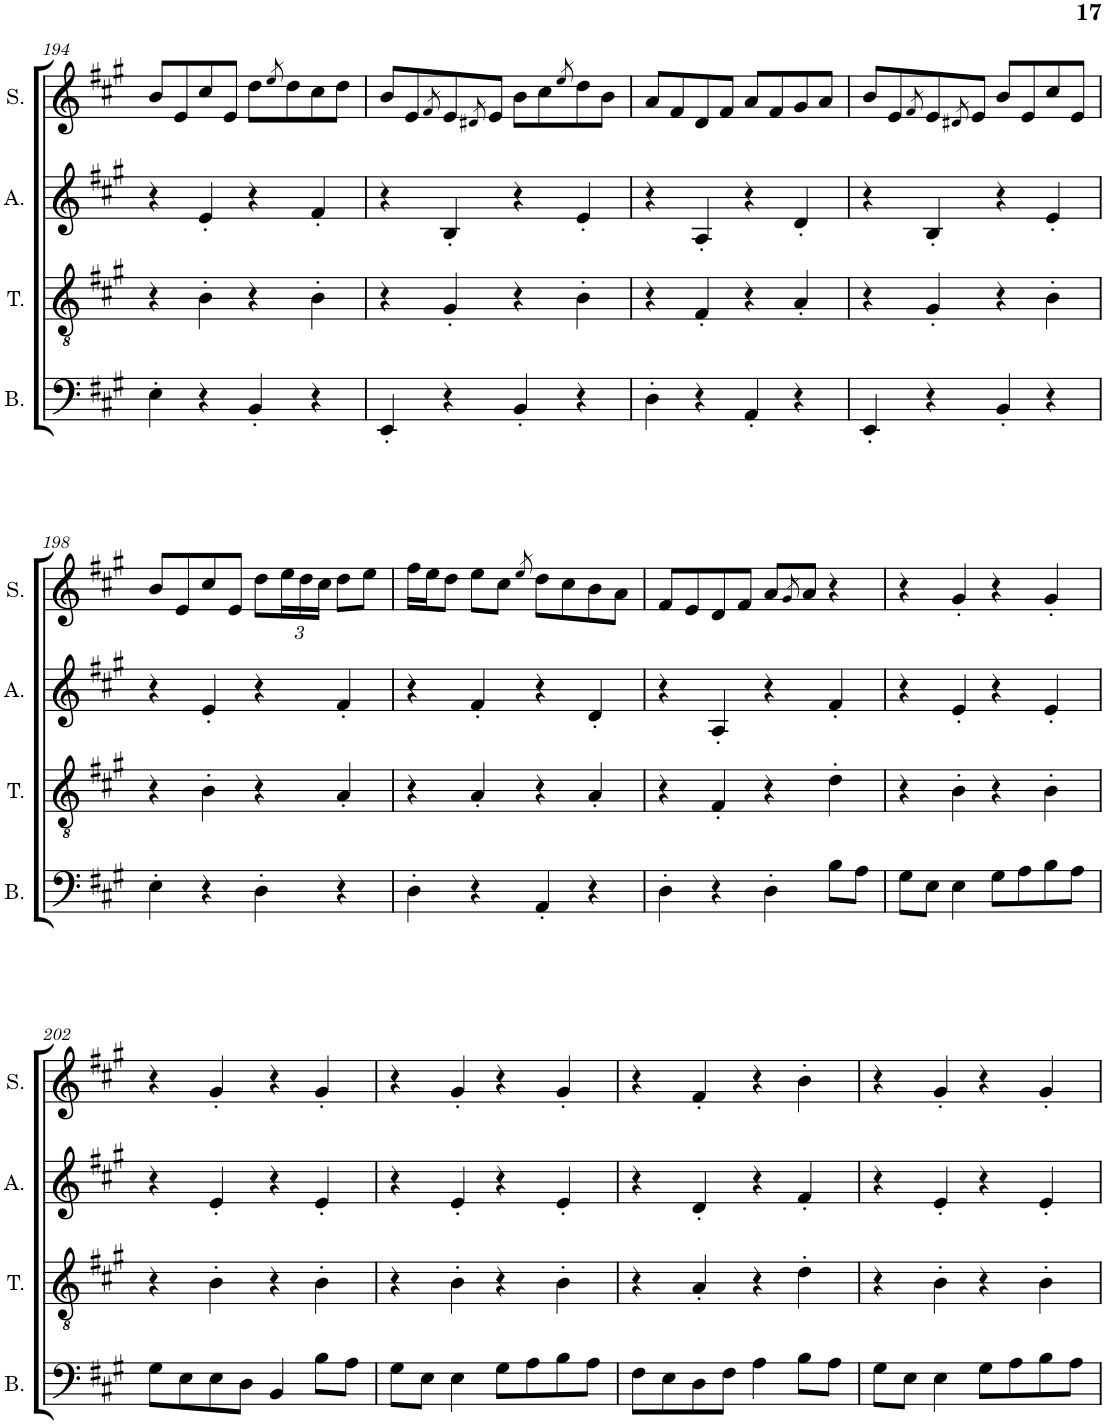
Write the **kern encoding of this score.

**kern	**kern	**kern	**kern
*part4	*part3	*part2	*part1
*staff4	*staff3	*staff2	*staff1
*I"Bass	*I"Tenor	*I"Alto	*I"Soprano
*I'B.	*I'T.	*I'A.	*I'S.
!!LO:PB:g=z
*clefF4	*clefGv2	*clefG2	*clefG2
*k[f#c#g#]	*k[f#c#g#]	*k[f#c#g#]	*k[f#c#g#]
*M4/4	*M4/4	*M4/4	*M4/4
=194	=194	=194	=194
4E'\	4r	4r	8b/L
.	.	.	8e/
4r	4B'\	4e'/	8cc#/
.	.	.	8e/J
4BB'/	4r	4r	8dd\L
.	.	.	8qee/
.	.	.	8dd\
4r	4B'\	4f#'/	8cc#\
.	.	.	8dd\J
=195	=195	=195	=195
4EE'/	4r	4r	8b/L
.	.	.	8e/
.	.	.	8qf#/
4r	4G#'/	4B'/	8e/
.	.	.	8qd#X/
.	.	.	8e/J
4BB'/	4r	4r	8b\L
.	.	.	8cc#\
.	.	.	8qee/
4r	4B'\	4e'/	8dd\
.	.	.	8b\J
=196	=196	=196	=196
4D'\	4r	4r	8a/L
.	.	.	8f#/
4r	4F#'/	4A'/	8d/
.	.	.	8f#/J
4AA'/	4r	4r	8a/L
.	.	.	8f#/
4r	4A'/	4d'/	8g#/
.	.	.	8a/J
=197	=197	=197	=197
4EE'/	4r	4r	8b/L
.	.	.	8e/
.	.	.	8qf#/
4r	4G#'/	4B'/	8e/
.	.	.	8qd#X/
.	.	.	8e/J
4BB'/	4r	4r	8b/L
.	.	.	8e/
4r	4B'\	4e'/	8cc#/
.	.	.	8e/J
!!LO:LB:g=z
=198	=198	=198	=198
4E'\	4r	4r	8b/L
.	.	.	8e/
4r	4B'\	4e'/	8cc#/
.	.	.	8e/J
4D'\	4r	4r	8dd\L
*	*	*	*Xbrackettup
.	.	.	24ee\L
.	.	.	24dd\
.	.	.	24cc#\JJ
4r	4A'/	4f#'/	8dd\L
.	.	.	8ee\J
=199	=199	=199	=199
4D'\	4r	4r	16ff#\LL
.	.	.	16ee\J
.	.	.	8dd\J
4r	4A'/	4f#'/	8ee\L
.	.	.	8cc#\J
.	.	.	8qee/
4AA'/	4r	4r	8dd\L
.	.	.	8cc#\
4r	4A'/	4d'/	8b\
.	.	.	8a\J
=200	=200	=200	=200
4D'\	4r	4r	8f#/L
.	.	.	8e/
4r	4F#'/	4A'/	8d/
.	.	.	8f#/J
4D'\	4r	4r	8a/L
.	.	.	8qg#/
.	.	.	8a/J
8B\L	4d'\	4f#'/	4r
8A\J	.	.	.
=201	=201	=201	=201
8G#\L	4r	4r	4r
8E\J	.	.	.
4E\	4B'\	4e'/	4g#'/
8G#\L	4r	4r	4r
8A\	.	.	.
8B\	4B'\	4e'/	4g#'/
8A\J	.	.	.
!!LO:LB:g=z
=202	=202	=202	=202
8G#\L	4r	4r	4r
8E\	.	.	.
8E\	4B'\	4e'/	4g#'/
8D\J	.	.	.
4BB/	4r	4r	4r
8B\L	4B'\	4e'/	4g#'/
8A\J	.	.	.
=203	=203	=203	=203
8G#\L	4r	4r	4r
8E\J	.	.	.
4E\	4B'\	4e'/	4g#'/
8G#\L	4r	4r	4r
8A\	.	.	.
8B\	4B'\	4e'/	4g#'/
8A\J	.	.	.
=204	=204	=204	=204
8F#\L	4r	4r	4r
8E\	.	.	.
8D\	4A'/	4d'/	4f#'/
8F#\J	.	.	.
4A\	4r	4r	4r
8B\L	4d'\	4f#'/	4b'\
8A\J	.	.	.
=205	=205	=205	=205
8G#\L	4r	4r	4r
8E\J	.	.	.
4E\	4B'\	4e'/	4g#'/
8G#\L	4r	4r	4r
8A\	.	.	.
8B\	4B'\	4e'/	4g#'/
8A\J	.	.	.
=	=	=	=
*-	*-	*-	*-
